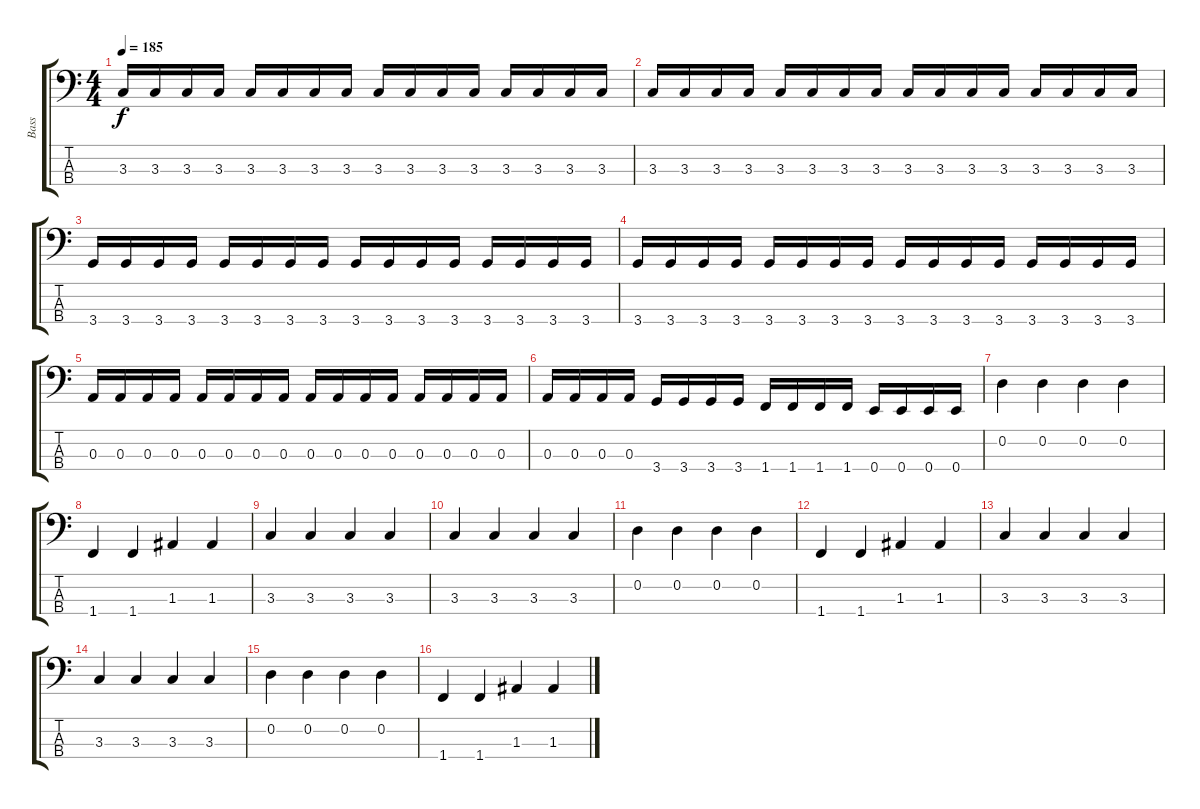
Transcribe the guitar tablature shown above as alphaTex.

\track ("Bass" "Bass") {instrument electricbasspick}
\staff {score tabs}
\tuning (G2 D2 A1 E1) {hide}
\ts (4 4)
\tempo 185
\clef f4
\ks c
3.3.16{dy f} 3.3.16 3.3.16 3.3.16 3.3.16 3.3.16 3.3.16 3.3.16 3.3.16 3.3.16 3.3.16 3.3.16 3.3.16 3.3.16 3.3.16 3.3.16 |
3.3.16 3.3.16 3.3.16 3.3.16 3.3.16 3.3.16 3.3.16 3.3.16 3.3.16 3.3.16 3.3.16 3.3.16 3.3.16 3.3.16 3.3.16 3.3.16 |
3.4.16 3.4.16 3.4.16 3.4.16 3.4.16 3.4.16 3.4.16 3.4.16 3.4.16 3.4.16 3.4.16 3.4.16 3.4.16 3.4.16 3.4.16 3.4.16 |
3.4.16 3.4.16 3.4.16 3.4.16 3.4.16 3.4.16 3.4.16 3.4.16 3.4.16 3.4.16 3.4.16 3.4.16 3.4.16 3.4.16 3.4.16 3.4.16 |
0.3.16 0.3.16 0.3.16 0.3.16 0.3.16 0.3.16 0.3.16 0.3.16 0.3.16 0.3.16 0.3.16 0.3.16 0.3.16 0.3.16 0.3.16 0.3.16 |
0.3.16 0.3.16 0.3.16 0.3.16 3.4.16 3.4.16 3.4.16 3.4.16 1.4.16 1.4.16 1.4.16 1.4.16 0.4.16 0.4.16 0.4.16 0.4.16 |
0.2.4 0.2.4 0.2.4 0.2.4 |
1.4.4 1.4.4 1.3.4 1.3.4 |
3.3.4 3.3.4 3.3.4 3.3.4 |
3.3.4 3.3.4 3.3.4 3.3.4 |
0.2.4 0.2.4 0.2.4 0.2.4 |
1.4.4 1.4.4 1.3.4 1.3.4 |
3.3.4 3.3.4 3.3.4 3.3.4 |
3.3.4 3.3.4 3.3.4 3.3.4 |
0.2.4 0.2.4 0.2.4 0.2.4 |
1.4.4 1.4.4 1.3.4 1.3.4
